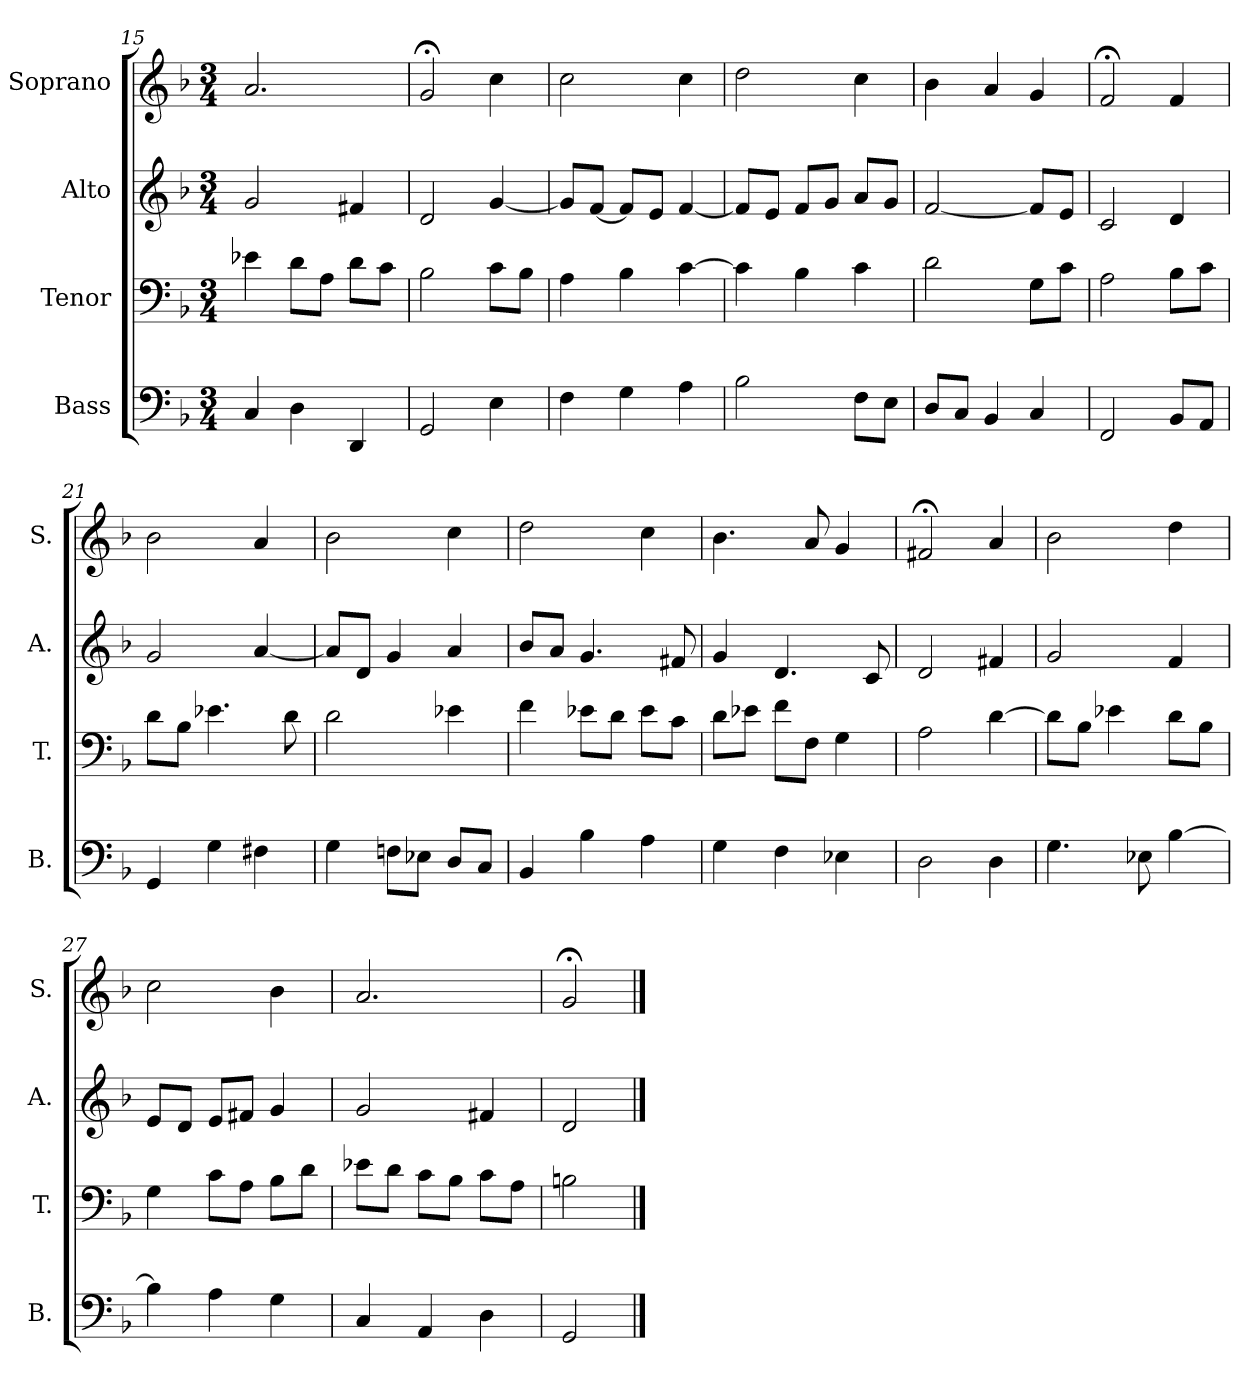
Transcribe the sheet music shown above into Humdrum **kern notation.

**kern	**kern	**kern	**kern
*part4	*part3	*part2	*part1
*staff4	*staff3	*staff2	*staff1
*I"Bass	*I"Tenor	*I"Alto	*I"Soprano
*I'B.	*I'T.	*I'A.	*I'S.
*clefF4	*clefF4	*clefG2	*clefG2
*k[b-]	*k[b-]	*k[b-]	*k[b-]
*d:	*d:	*d:	*d:
*M3/4	*M3/4	*M3/4	*M3/4
=15	=15	=15	=15
4C/	4e-X\	2g/	2.a/
4D\	8d\L	.	.
.	8A\J	.	.
4DD/	8d\L	4f#X/	.
.	8c\J	.	.
=16	=16	=16	=16
2GG/	2B-\	2d/	2g;</
4E\	8c\L	[4g/	4cc\
.	8B-\J	.	.
=17	=17	=17	=17
4F\	4A\	8g/L]	2cc\
.	.	[8f/J	.
4G\	4B-\	8f/L]	.
.	.	8e/J	.
4A\	[4c\	[4f/	4cc\
!!LO:PB:g=z
=18	=18	=18	=18
2B-\	4c\]	8f/L]	2dd\
.	.	8e/J	.
.	4B-\	8f/L	.
.	.	8g/J	.
8F\L	4c\	8a/L	4cc\
8E\J	.	8g/J	.
=19	=19	=19	=19
8D/L	2d\	[2f/	4b-\
8C/J	.	.	.
4BB-/	.	.	4a/
4C/	8G\L	8f/L]	4g/
.	8c\J	8e/J	.
=20	=20	=20	=20
2FF/	2A\	2c/	2f;</
8BB-/L	8B-\L	4d/	4f/
8AA/J	8c\J	.	.
=21	=21	=21	=21
4GG/	8d\L	2g/	2b-\
.	8B-\J	.	.
4G\	4.e-X\	.	.
4F#X\	.	[4a/	4a/
.	8d\	.	.
=22	=22	=22	=22
4G\	2d\	8a/L]	2b-\
.	.	8d/J	.
8Fn\L	.	4g/	.
8E-X\J	.	.	.
8D/L	4e-X\	4a/	4cc\
8C/J	.	.	.
=23	=23	=23	=23
4BB-/	4f\	8b-/L	2dd\
.	.	8a/J	.
4B-\	8e-X\L	4.g/	.
.	8d\J	.	.
4A\	8e-\L	.	4cc\
.	8c\J	8f#X/	.
!!LO:LB:g=z
=24	=24	=24	=24
4G\	8d\L	4g/	4.b-\
.	8e-X\J	.	.
4F\	8f\L	4.d/	.
.	8F\J	.	8a/
4E-X\	4G\	.	4g/
.	.	8c/	.
=25	=25	=25	=25
2D\	2A\	2d/	2f#X;</
4D\	[4d\	4f#X/	4a/
=26	=26	=26	=26
4.G\	8d\L]	2g/	2b-\
.	8B-\J	.	.
.	4e-X\	.	.
8E-X\	.	.	.
[4B-\	8d\L	4f/	4dd\
.	8B-\J	.	.
=27	=27	=27	=27
4B-\]	4G\	8e/L	2cc\
.	.	8d/J	.
4A\	8c\L	8e/L	.
.	8A\J	8f#X/J	.
4G\	8B-\L	4g/	4b-\
.	8d\J	.	.
=28	=28	=28	=28
4C/	8e-X\L	2g/	2.a/
.	8d\J	.	.
4AA/	8c\L	.	.
.	8B-\J	.	.
4D\	8c\L	4f#X/	.
.	8A\J	.	.
=29	=29	=29	=29
2GG/	2Bn\	2d/	2g;</
==	==	==	==
*-	*-	*-	*-
